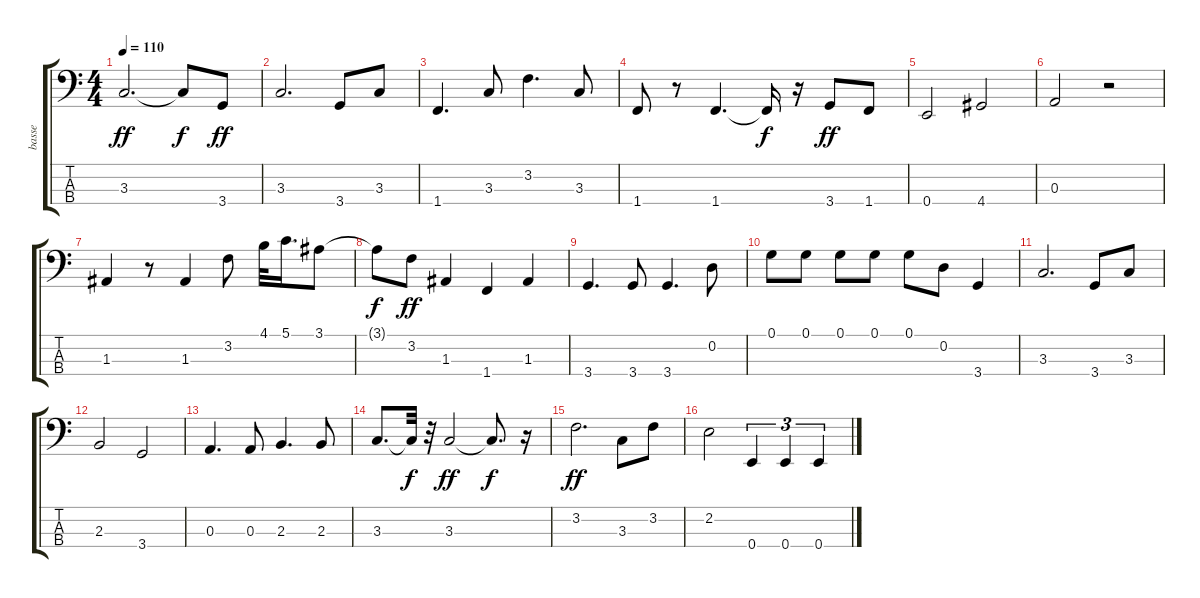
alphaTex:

\track ("basse" "basse") {instrument electricbassfinger}
\staff {score tabs}
\tuning (G2 D2 A1 E1) {hide}
\ts (4 4)
\tempo 110
\clef f4
\ks c
3.3.2{d dy ff} 3.3{t}.8{dy f} 3.4.8{dy ff} |
3.3.2{d} 3.4.8 3.3.8 |
1.4.4{d} 3.3.8 3.2.4{d} 3.3.8 |
1.4.8 r.8 1.4.4{d} 1.4{t}.16{dy f} r.16 3.4.8{dy ff} 1.4.8 |
0.4.2 4.4.2 |
0.3.2 r.2 |
1.3.4 r.8 1.3.4 3.2.8 4.1.32 5.1.16{d} 3.1.8 |
3.1{t}.8{dy f} 3.2.8{dy ff} 1.3.4 1.4.4 1.3.4 |
3.4.4{d} 3.4.8 3.4.4{d} 0.2.8 |
0.1.8 0.1.8 0.1.8 0.1.8 0.1.8 0.2.8 3.4.4 |
3.3.2{d} 3.4.8 3.3.8 |
2.3.2 3.4.2 |
0.3.4{d} 0.3.8 2.3.4{d} 2.3.8 |
3.3.8{d} 3.3{t}.32{dy f} r.32 3.3.2{dy ff} 3.3{t}.8{d dy f} r.16 |
3.2.2{d dy ff} 3.3.8 3.2.8 |
2.2.2 0.4.4{tu (3 2)} 0.4.4{tu (3 2)} 0.4.4{tu (3 2)}
